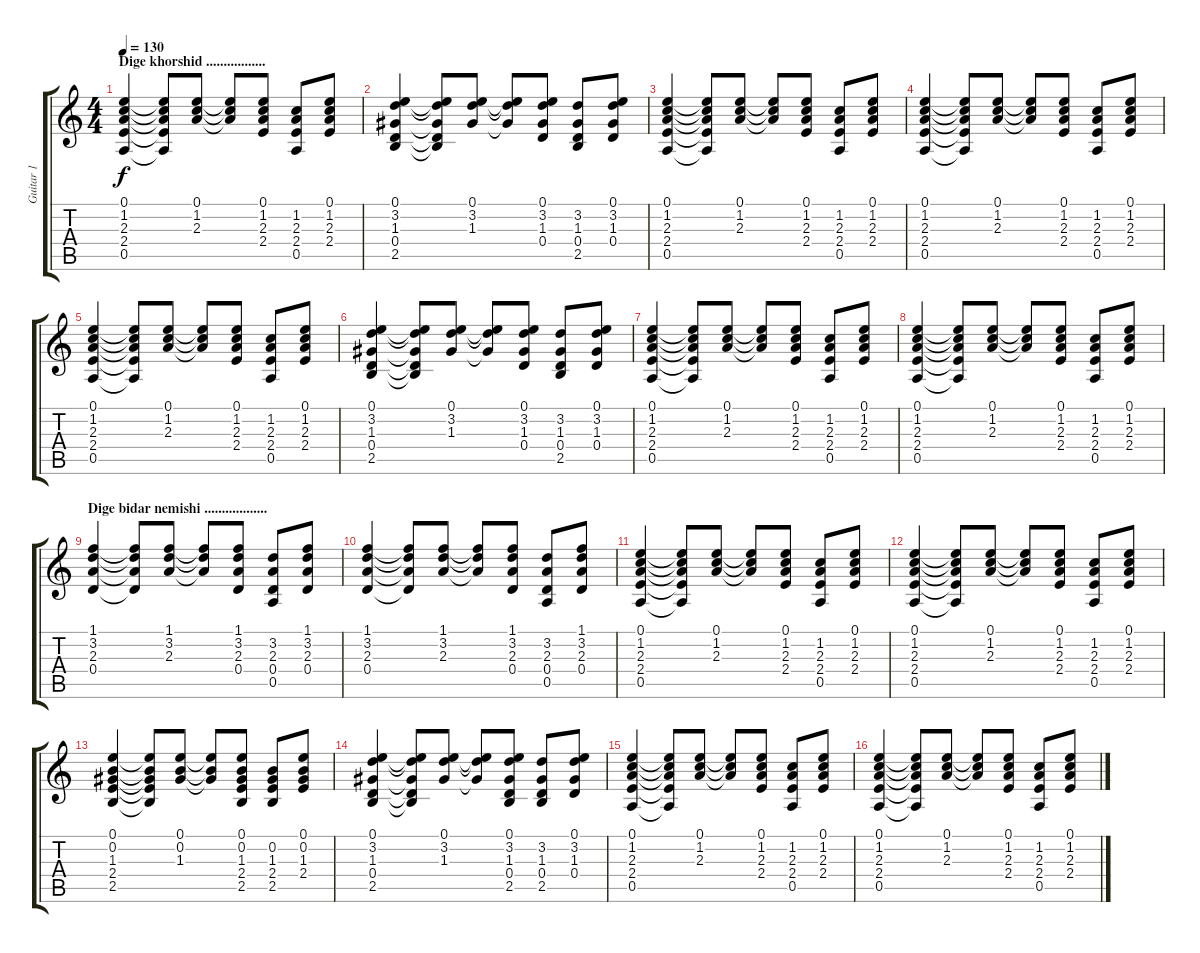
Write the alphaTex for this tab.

\track ("Guitar 1" "Guitar 1") {instrument acousticguitarsteel}
\staff {score tabs}
\tuning (E4 B3 G3 D3 A2 E2) {hide}
\ts (4 4)
\section ("" "Dige khorshid .................")
\tempo 130
\clef g2
\ks c
(0.1 1.2 2.3 2.4 0.5).4{dy f} (0.1{t} 1.2{t} 2.3{t} 2.4{t} 0.5{t}).8 (0.1 1.2 2.3).8 (0.1{t} 1.2{t} 2.3{t}).8 (0.1 1.2 2.3 2.4).8 (1.2 2.3 2.4 0.5).8 (0.1 1.2 2.3 2.4).8 |
(0.1 3.2 1.3 0.4 2.5).4 (0.1{t} 3.2{t} 1.3{t} 0.4{t} 2.5{t}).8 (0.1 3.2 1.3).8 (0.1{t} 3.2{t} 1.3{t}).8 (0.1 3.2 1.3 0.4).8 (3.2 1.3 0.4 2.5).8 (0.1 3.2 1.3 0.4).8 |
(0.1 1.2 2.3 2.4 0.5).4 (0.1{t} 1.2{t} 2.3{t} 2.4{t} 0.5{t}).8 (0.1 1.2 2.3).8 (0.1{t} 1.2{t} 2.3{t}).8 (0.1 1.2 2.3 2.4).8 (1.2 2.3 2.4 0.5).8 (0.1 1.2 2.3 2.4).8 |
(0.1 1.2 2.3 2.4 0.5).4 (0.1{t} 1.2{t} 2.3{t} 2.4{t} 0.5{t}).8 (0.1 1.2 2.3).8 (0.1{t} 1.2{t} 2.3{t}).8 (0.1 1.2 2.3 2.4).8 (1.2 2.3 2.4 0.5).8 (0.1 1.2 2.3 2.4).8 |
(0.1 1.2 2.3 2.4 0.5).4 (0.1{t} 1.2{t} 2.3{t} 2.4{t} 0.5{t}).8 (0.1 1.2 2.3).8 (0.1{t} 1.2{t} 2.3{t}).8 (0.1 1.2 2.3 2.4).8 (1.2 2.3 2.4 0.5).8 (0.1 1.2 2.3 2.4).8 |
(0.1 3.2 1.3 0.4 2.5).4 (0.1{t} 3.2{t} 1.3{t} 0.4{t} 2.5{t}).8 (0.1 3.2 1.3).8 (0.1{t} 3.2{t} 1.3{t}).8 (0.1 3.2 1.3 0.4).8 (3.2 1.3 0.4 2.5).8 (0.1 3.2 1.3 0.4).8 |
(0.1 1.2 2.3 2.4 0.5).4 (0.1{t} 1.2{t} 2.3{t} 2.4{t} 0.5{t}).8 (0.1 1.2 2.3).8 (0.1{t} 1.2{t} 2.3{t}).8 (0.1 1.2 2.3 2.4).8 (1.2 2.3 2.4 0.5).8 (0.1 1.2 2.3 2.4).8 |
(0.1 1.2 2.3 2.4 0.5).4 (0.1{t} 1.2{t} 2.3{t} 2.4{t} 0.5{t}).8 (0.1 1.2 2.3).8 (0.1{t} 1.2{t} 2.3{t}).8 (0.1 1.2 2.3 2.4).8 (1.2 2.3 2.4 0.5).8 (0.1 1.2 2.3 2.4).8 |
\section ("" "Dige bidar nemishi ..................")
(1.1 3.2 2.3 0.4).4 (1.1{t} 3.2{t} 2.3{t} 0.4{t}).8 (1.1 3.2 2.3).8 (1.1{t} 3.2{t} 2.3{t}).8 (1.1 3.2 2.3 0.4).8 (3.2 2.3 0.4 0.5).8 (1.1 3.2 2.3 0.4).8 |
(1.1 3.2 2.3 0.4).4 (1.1{t} 3.2{t} 2.3{t} 0.4{t}).8 (1.1 3.2 2.3).8 (1.1{t} 3.2{t} 2.3{t}).8 (1.1 3.2 2.3 0.4).8 (3.2 2.3 0.4 0.5).8 (1.1 3.2 2.3 0.4).8 |
(0.1 1.2 2.3 2.4 0.5).4 (0.1{t} 1.2{t} 2.3{t} 2.4{t} 0.5{t}).8 (0.1 1.2 2.3).8 (0.1{t} 1.2{t} 2.3{t}).8 (0.1 1.2 2.3 2.4).8 (1.2 2.3 2.4 0.5).8 (0.1 1.2 2.3 2.4).8 |
(0.1 1.2 2.3 2.4 0.5).4 (0.1{t} 1.2{t} 2.3{t} 2.4{t} 0.5{t}).8 (0.1 1.2 2.3).8 (0.1{t} 1.2{t} 2.3{t}).8 (0.1 1.2 2.3 2.4).8 (1.2 2.3 2.4 0.5).8 (0.1 1.2 2.3 2.4).8 |
(0.1 0.2 1.3 2.4 2.5).4 (0.1{t} 0.2{t} 1.3{t} 2.4{t} 2.5{t}).8 (0.1 0.2 1.3).8 (0.1{t} 0.2{t} 1.3{t}).8 (0.1 0.2 1.3 2.4 2.5).8 (0.2 1.3 2.4 2.5).8 (0.1 0.2 1.3 2.4).8 |
(0.1 3.2 1.3 0.4 2.5).4 (0.1{t} 3.2{t} 1.3{t} 0.4{t} 2.5{t}).8 (0.1 3.2 1.3).8 (0.1{t} 3.2{t} 1.3{t}).8 (0.1 3.2 1.3 0.4 2.5).8 (3.2 1.3 0.4 2.5).8 (0.1 3.2 1.3 0.4).8 |
(0.1 1.2 2.3 2.4 0.5).4 (0.1{t} 1.2{t} 2.3{t} 2.4{t} 0.5{t}).8 (0.1 1.2 2.3).8 (0.1{t} 1.2{t} 2.3{t}).8 (0.1 1.2 2.3 2.4).8 (1.2 2.3 2.4 0.5).8 (0.1 1.2 2.3 2.4).8 |
(0.1 1.2 2.3 2.4 0.5).4 (0.1{t} 1.2{t} 2.3{t} 2.4{t} 0.5{t}).8 (0.1 1.2 2.3).8 (0.1{t} 1.2{t} 2.3{t}).8 (0.1 1.2 2.3 2.4).8 (1.2 2.3 2.4 0.5).8 (0.1 1.2 2.3 2.4).8
